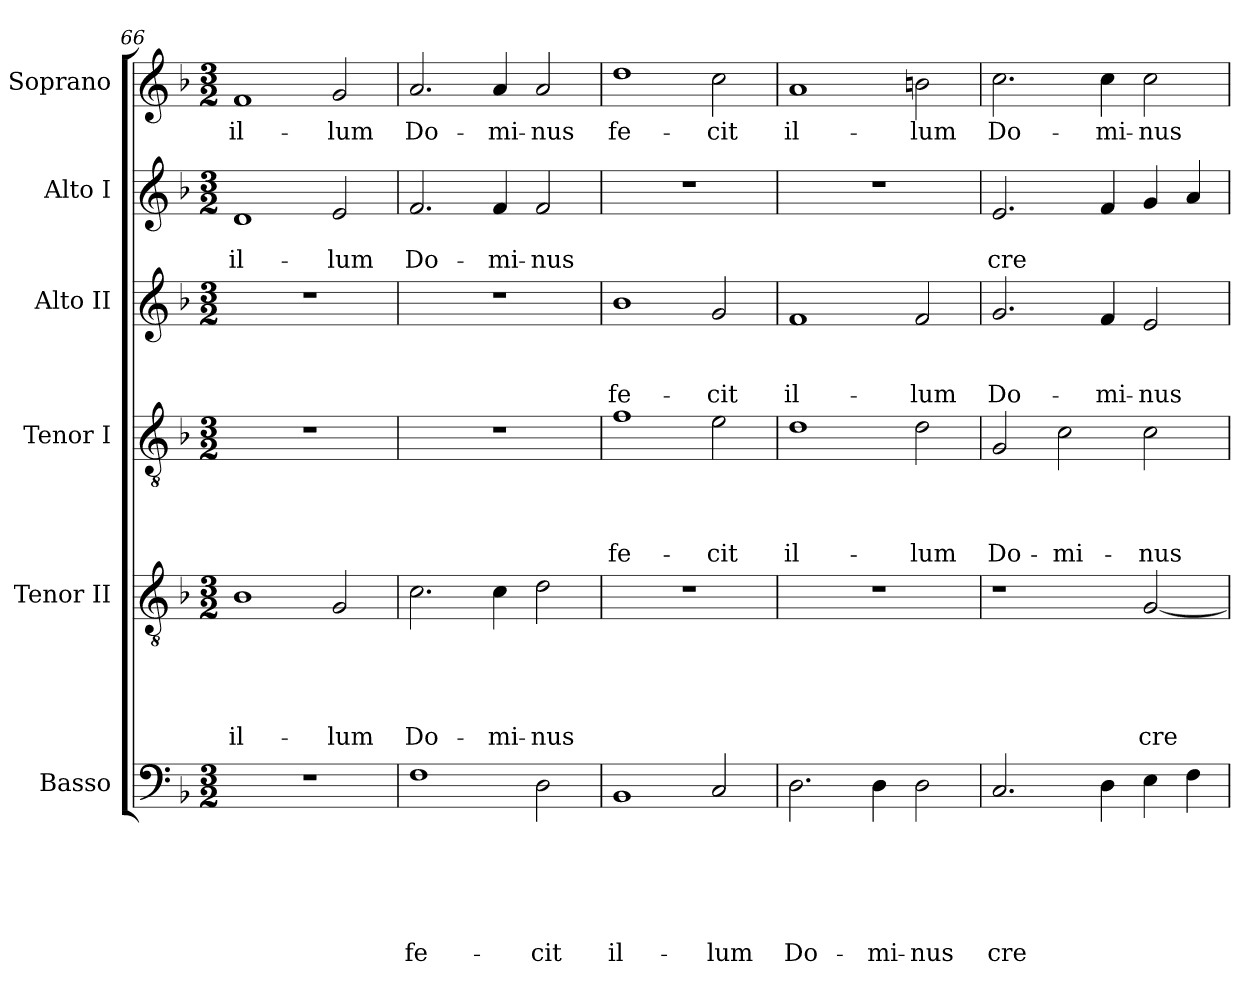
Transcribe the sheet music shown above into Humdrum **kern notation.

**kern	**text	**text	**text	**text	**text	**text	**kern	**text	**text	**text	**text	**text	**kern	**text	**text	**text	**text	**kern	**text	**text	**text	**kern	**text	**text	**kern	**text
*part6	*part6	*part6	*part6	*part6	*part6	*part6	*part5	*part5	*part5	*part5	*part5	*part5	*part4	*part4	*part4	*part4	*part4	*part3	*part3	*part3	*part3	*part2	*part2	*part2	*part1	*part1
*staff6	*staff6	*staff6	*staff6	*staff6	*staff6	*staff6	*staff5	*staff5	*staff5	*staff5	*staff5	*staff5	*staff4	*staff4	*staff4	*staff4	*staff4	*staff3	*staff3	*staff3	*staff3	*staff2	*staff2	*staff2	*staff1	*staff1
*I"Basso	*	*	*	*	*	*	*I"Tenor II	*	*	*	*	*	*I"Tenor I	*	*	*	*	*I"Alto II	*	*	*	*I"Alto I	*	*	*I"Soprano	*
*clefF4	*	*	*	*	*	*	*clefGv2	*	*	*	*	*	*clefGv2	*	*	*	*	*clefG2	*	*	*	*clefG2	*	*	*clefG2	*
*k[b-]	*	*	*	*	*	*	*k[b-]	*	*	*	*	*	*k[b-]	*	*	*	*	*k[b-]	*	*	*	*k[b-]	*	*	*k[b-]	*
*F:	*	*	*	*	*	*	*F:	*	*	*	*	*	*F:	*	*	*	*	*F:	*	*	*	*F:	*	*	*F:	*
*M3/2	*	*	*	*	*	*	*M3/2	*	*	*	*	*	*M3/2	*	*	*	*	*M3/2	*	*	*	*M3/2	*	*	*M3/2	*
=66	=66	=66	=66	=66	=66	=66	=66	=66	=66	=66	=66	=66	=66	=66	=66	=66	=66	=66	=66	=66	=66	=66	=66	=66	=66	=66
!LO:N:vis=1	!	!	!	!	!	!	!	!	!	!	!	!LO:LY:b	!LO:N:vis=1	!	!	!	!	!LO:N:vis=1	!	!	!	!	!	!LO:LY:b	!	!LO:LY:b
1.r	.	.	.	.	.	.	1B-	.	.	.	.	il-	1.r	.	.	.	.	1.r	.	.	.	1d	.	il-	1f	il-
!	!	!	!	!	!	!	!	!	!	!	!	!LO:LY:b	!	!	!	!	!	!	!	!	!	!	!	!LO:LY:b	!	!LO:LY:b
.	.	.	.	.	.	.	2G/	.	.	.	.	-lum	.	.	.	.	.	.	.	.	.	2e/	.	-lum	2g/	-lum
!!LO:LB:g=z
=67	=67	=67	=67	=67	=67	=67	=67	=67	=67	=67	=67	=67	=67	=67	=67	=67	=67	=67	=67	=67	=67	=67	=67	=67	=67	=67
!	!	!	!	!	!	!LO:LY:b	!	!	!	!	!	!LO:LY:b	!LO:N:vis=1	!	!	!	!	!LO:N:vis=1	!	!	!	!	!	!LO:LY:b	!	!LO:LY:b
1F	.	.	.	.	.	fe-	2.c\	.	.	.	.	Do-	1.r	.	.	.	.	1.r	.	.	.	2.f/	.	Do-	2.a/	Do-
!	!	!	!	!	!	!	!	!	!	!	!	!LO:LY:b	!	!	!	!	!	!	!	!	!	!	!	!LO:LY:b	!	!LO:LY:b
.	.	.	.	.	.	.	4c\	.	.	.	.	-mi-	.	.	.	.	.	.	.	.	.	4f/	.	-mi-	4a/	-mi-
!	!	!	!	!	!	!LO:LY:b	!	!	!	!	!	!LO:LY:b	!	!	!	!	!	!	!	!	!	!	!	!LO:LY:b	!	!LO:LY:b
2D\	.	.	.	.	.	-cit	2d\	.	.	.	.	-nus	.	.	.	.	.	.	.	.	.	2f/	.	-nus	2a/	-nus
=68	=68	=68	=68	=68	=68	=68	=68	=68	=68	=68	=68	=68	=68	=68	=68	=68	=68	=68	=68	=68	=68	=68	=68	=68	=68	=68
!	!	!	!	!	!	!LO:LY:b	!LO:N:vis=1	!	!	!	!	!	!	!	!	!	!LO:LY:b	!	!	!	!LO:LY:b	!LO:N:vis=1	!	!	!	!LO:LY:b
1BB-	.	.	.	.	.	il-	1.r	.	.	.	.	.	1f	.	.	.	fe-	1b-	.	.	fe-	1.r	.	.	1dd	fe-
!	!	!	!	!	!	!LO:LY:b	!	!	!	!	!	!	!	!	!	!	!LO:LY:b	!	!	!	!LO:LY:b	!	!	!	!	!LO:LY:b
2C/	.	.	.	.	.	-lum	.	.	.	.	.	.	2e\	.	.	.	-cit	2g/	.	.	-cit	.	.	.	2cc\	-cit
=69	=69	=69	=69	=69	=69	=69	=69	=69	=69	=69	=69	=69	=69	=69	=69	=69	=69	=69	=69	=69	=69	=69	=69	=69	=69	=69
!	!	!	!	!	!	!LO:LY:b	!LO:N:vis=1	!	!	!	!	!	!	!	!	!	!LO:LY:b	!	!	!	!LO:LY:b	!LO:N:vis=1	!	!	!	!LO:LY:b
2.D\	.	.	.	.	.	Do-	1.r	.	.	.	.	.	1d	.	.	.	il-	1f	.	.	il-	1.r	.	.	1a	il-
!	!	!	!	!	!	!LO:LY:b	!	!	!	!	!	!	!	!	!	!	!	!	!	!	!	!	!	!	!	!
4D\	.	.	.	.	.	-mi-	.	.	.	.	.	.	.	.	.	.	.	.	.	.	.	.	.	.	.	.
!	!	!	!	!	!	!LO:LY:b	!	!	!	!	!	!	!	!	!	!	!LO:LY:b	!	!	!	!LO:LY:b	!	!	!	!	!LO:LY:b
2D\	.	.	.	.	.	-nus	.	.	.	.	.	.	2d\	.	.	.	-lum	2f/	.	.	-lum	.	.	.	2bn\	-lum
=70	=70	=70	=70	=70	=70	=70	=70	=70	=70	=70	=70	=70	=70	=70	=70	=70	=70	=70	=70	=70	=70	=70	=70	=70	=70	=70
!	!	!	!	!	!	!LO:LY:b	!	!	!	!	!	!	!	!	!	!	!LO:LY:b	!	!	!	!LO:LY:b	!	!	!LO:LY:b	!	!LO:LY:b
2.C/	.	.	.	.	.	cre	1r	.	.	.	.	.	2G/	.	.	.	Do-	2.g/	.	.	Do-	2.e/	.	cre	2.cc\	Do-
!	!	!	!	!	!	!	!	!	!	!	!	!	!	!	!	!	!LO:LY:b	!	!	!	!	!	!	!	!	!
.	.	.	.	.	.	.	.	.	.	.	.	.	2c\	.	.	.	-mi-	.	.	.	.	.	.	.	.	.
!	!	!	!	!	!	!	!	!	!	!	!	!	!	!	!	!	!	!	!	!	!LO:LY:b	!	!	!	!	!LO:LY:b
4D\	.	.	.	.	.	.	.	.	.	.	.	.	.	.	.	.	.	4f/	.	.	-mi-	4f/	.	.	4cc\	-mi-
!	!	!	!	!	!	!	!	!	!	!	!	!LO:LY:b	!	!	!	!	!LO:LY:b	!	!	!	!LO:LY:b	!	!	!	!	!LO:LY:b
4E\	.	.	.	.	.	.	[<2G/	.	.	.	.	cre-	2c\	.	.	.	-nus	2e/	.	.	-nus	4g/	.	.	2cc\	-nus
4F\	.	.	.	.	.	.	.	.	.	.	.	.	.	.	.	.	.	.	.	.	.	4a/	.	.	.	.
=	=	=	=	=	=	=	=	=	=	=	=	=	=	=	=	=	=	=	=	=	=	=	=	=	=	=
*-	*-	*-	*-	*-	*-	*-	*-	*-	*-	*-	*-	*-	*-	*-	*-	*-	*-	*-	*-	*-	*-	*-	*-	*-	*-	*-
